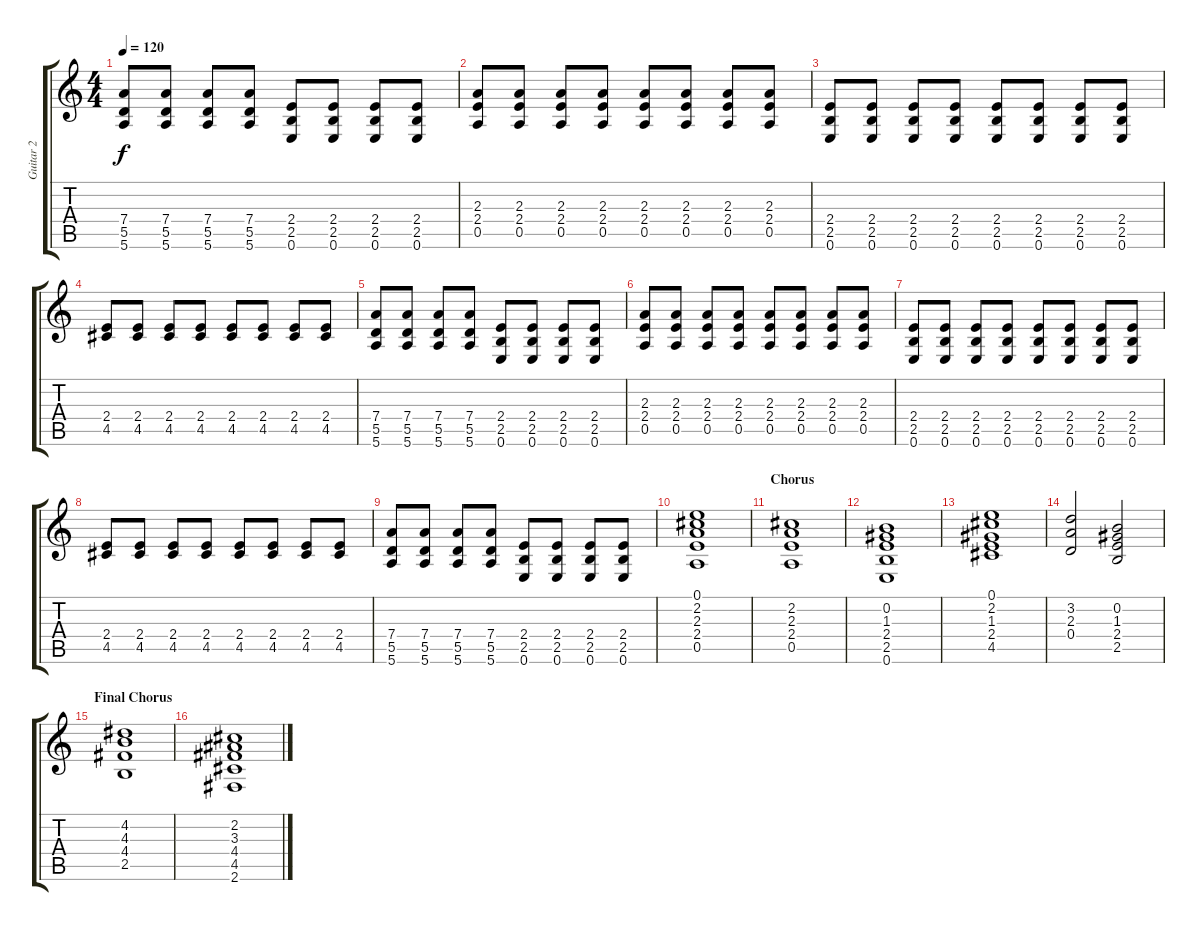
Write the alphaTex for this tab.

\track ("Guitar 2" "Guitar 2") {instrument distortionguitar}
\staff {score tabs}
\tuning (E4 B3 G3 D3 A2 E2) {hide}
\ts (4 4)
\tempo 120
\clef g2
\ks c
(7.4 5.5 5.6).8{dy f} (7.4 5.5 5.6).8 (7.4 5.5 5.6).8 (7.4 5.5 5.6).8 (2.4 2.5 0.6).8 (2.4 2.5 0.6).8 (2.4 2.5 0.6).8 (2.4 2.5 0.6).8 |
(2.3 2.4 0.5).8 (2.3 2.4 0.5).8 (2.3 2.4 0.5).8 (2.3 2.4 0.5).8 (2.3 2.4 0.5).8 (2.3 2.4 0.5).8 (2.3 2.4 0.5).8 (2.3 2.4 0.5).8 |
(2.4 2.5 0.6).8 (2.4 2.5 0.6).8 (2.4 2.5 0.6).8 (2.4 2.5 0.6).8 (2.4 2.5 0.6).8 (2.4 2.5 0.6).8 (2.4 2.5 0.6).8 (2.4 2.5 0.6).8 |
(2.4 4.5).8 (2.4 4.5).8 (2.4 4.5).8 (2.4 4.5).8 (2.4 4.5).8 (2.4 4.5).8 (2.4 4.5).8 (2.4 4.5).8 |
(7.4 5.5 5.6).8 (7.4 5.5 5.6).8 (7.4 5.5 5.6).8 (7.4 5.5 5.6).8 (2.4 2.5 0.6).8 (2.4 2.5 0.6).8 (2.4 2.5 0.6).8 (2.4 2.5 0.6).8 |
(2.3 2.4 0.5).8 (2.3 2.4 0.5).8 (2.3 2.4 0.5).8 (2.3 2.4 0.5).8 (2.3 2.4 0.5).8 (2.3 2.4 0.5).8 (2.3 2.4 0.5).8 (2.3 2.4 0.5).8 |
(2.4 2.5 0.6).8 (2.4 2.5 0.6).8 (2.4 2.5 0.6).8 (2.4 2.5 0.6).8 (2.4 2.5 0.6).8 (2.4 2.5 0.6).8 (2.4 2.5 0.6).8 (2.4 2.5 0.6).8 |
(2.4 4.5).8 (2.4 4.5).8 (2.4 4.5).8 (2.4 4.5).8 (2.4 4.5).8 (2.4 4.5).8 (2.4 4.5).8 (2.4 4.5).8 |
(7.4 5.5 5.6).8 (7.4 5.5 5.6).8 (7.4 5.5 5.6).8 (7.4 5.5 5.6).8 (2.4 2.5 0.6).8 (2.4 2.5 0.6).8 (2.4 2.5 0.6).8 (2.4 2.5 0.6).8 |
(0.1 2.2 2.3 2.4 0.5).1{volume 11} |
\section ("" "Chorus")
(2.2 2.3 2.4 0.5).1 |
(0.2 1.3 2.4 2.5 0.6).1 |
(0.1 2.2 1.3 2.4 4.5).1 |
(3.2 2.3 0.4).2 (0.2 1.3 2.4 2.5).2 |
\section ("" "Final Chorus")
(4.2 4.3 4.4 2.5).1{volume 11} |
(2.2 3.3 4.4 4.5 2.6).1
